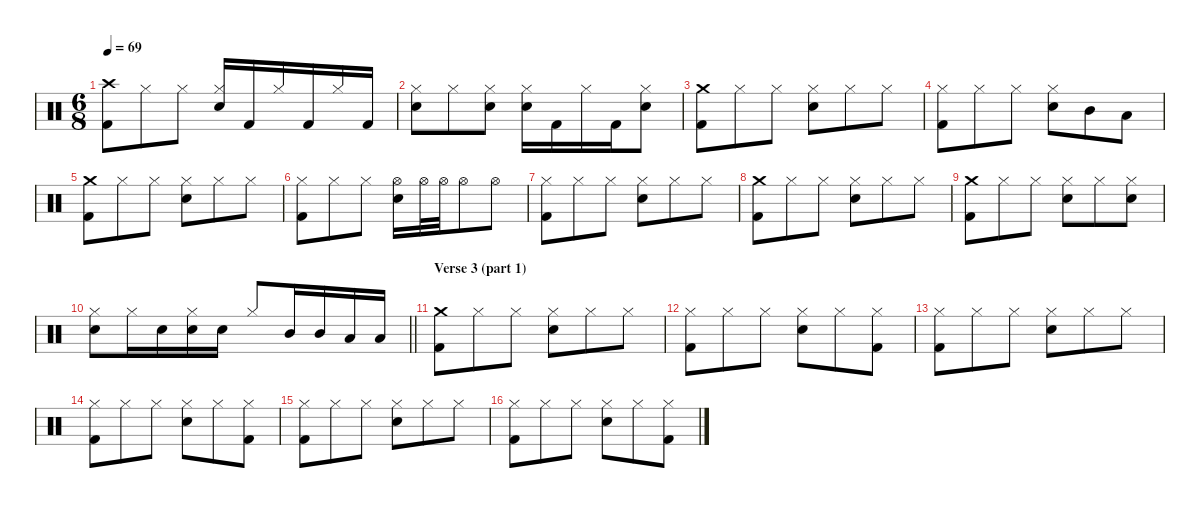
\defaultSystemsLayout 4
\hideDynamics
\bracketExtendMode nobrackets
\singleTrackTrackNamePolicy hidden
\multiTrackTrackNamePolicy hidden
\otherSystemsTrackNameOrientation horizontal
\track ("Drums" "drm.") {instrument percussion}
\staff {score}
\articulation defaults
\ts (6 8)
\tempo 69
\clef neutral
\ks c
("Crash high (hit)" "Kick (hit) 2").8{dy f beam Down} "Hi-Hat (closed)".8{beam Down} "Hi-Hat (closed)".8{beam Down} ("Hi-Hat (closed)" "Snare (hit) 2").16{beam Up} "Kick (hit) 2".16{beam Up} "Hi-Hat (closed)".16{beam Up} "Kick (hit) 2".16{beam Up} "Hi-Hat (closed)".16{beam Up} "Kick (hit) 2".16{beam Up} |
("Hi-Hat (closed)" "Snare (hit) 2").8{beam Down} "Hi-Hat (closed)".8{beam Down} ("Hi-Hat (closed)" "Snare (hit) 2").8{beam Down} ("Hi-Hat (closed)" "Snare (hit) 2").16{beam Down} "Kick (hit) 2".16{beam Down} "Hi-Hat (closed)".16{beam Down} "Kick (hit) 2".16{beam Down} ("Hi-Hat (closed)" "Snare (hit) 2").8{beam Down} |
("Crash medium (hit)" "Kick (hit) 2").8{beam Down} "Hi-Hat (closed)".8{beam Down} "Hi-Hat (closed)".8{beam Down} ("Hi-Hat (closed)" "Snare (hit) 2").8{beam Down} "Hi-Hat (closed)".8{beam Down} "Hi-Hat (closed)".8{beam Down} |
("Hi-Hat (closed)" "Kick (hit) 2").8{beam Down} "Hi-Hat (closed)".8{beam Down} "Hi-Hat (closed)".8{beam Down} ("Hi-Hat (closed)" "Snare (hit) 2").8{beam Down} "Mid Tom (hit)".8{beam Down} "Low Tom (hit)".8{beam Down} |
("Crash medium (hit)" "Kick (hit) 2").8{beam Down} "Hi-Hat (closed)".8{beam Down} "Hi-Hat (closed)".8{beam Down} ("Hi-Hat (closed)" "Snare (hit) 2").8{beam Down} "Hi-Hat (closed)".8{beam Down} "Hi-Hat (closed)".8{beam Down} |
("Hi-Hat (closed)" "Kick (hit) 2").8{beam Down} "Hi-Hat (closed)".8{beam Down} "Hi-Hat (closed)".8{beam Down} ("Hi-Hat (open)" "Snare (hit) 2").16{beam Down} "Hi-Hat (open)".32{beam Down} "Hi-Hat (open)".32{beam Down} "Hi-Hat (open)".8{beam Down} "Hi-Hat (open)".8{beam Down} |
("Hi-Hat (closed)" "Kick (hit) 2").8{beam Down} "Hi-Hat (closed)".8{beam Down} "Hi-Hat (closed)".8{beam Down} ("Hi-Hat (closed)" "Snare (hit) 2").8{beam Down} "Hi-Hat (closed)".8{beam Down} "Hi-Hat (closed)".8{beam Down} |
("Crash medium (hit)" "Kick (hit) 2").8{beam Down} "Hi-Hat (closed)".8{beam Down} "Hi-Hat (closed)".8{beam Down} ("Hi-Hat (closed)" "Snare (hit) 2").8{beam Down} "Hi-Hat (closed)".8{beam Down} "Hi-Hat (closed)".8{beam Down} |
("Crash medium (hit)" "Kick (hit) 2").8{beam Down} "Hi-Hat (closed)".8{beam Down} "Hi-Hat (closed)".8{beam Down} ("Hi-Hat (closed)" "Snare (hit) 2").8{beam Down} "Hi-Hat (closed)".8{beam Down} ("Hi-Hat (closed)" "Snare (hit) 2").8{beam Down} |
\barLineRight lightlight
("Hi-Hat (closed)" "Snare (hit) 2").8{beam Down} "Hi-Hat (closed)".16{beam Down} "Snare (hit) 2".16{beam Down} ("Hi-Hat (closed)" "Snare (hit) 2").16{beam Down} "Snare (hit) 2".16{beam Down} "Hi-Hat (closed)".8{beam Up} "Mid Tom (hit)".16{beam Up} "Mid Tom (hit)".16{beam Up} "Low Tom (hit)".16{beam Up} "Low Tom (hit)".16{beam Up} |
\section ("" "Verse 3 (part 1)")
("Crash medium (hit)" "Kick (hit) 2").8{beam Down} "Hi-Hat (closed)".8{beam Down} "Hi-Hat (closed)".8{beam Down} ("Hi-Hat (closed)" "Snare (hit) 2").8{beam Down} "Hi-Hat (closed)".8{beam Down} "Hi-Hat (closed)".8{beam Down} |
("Hi-Hat (closed)" "Kick (hit) 2").8{beam Down} "Hi-Hat (closed)".8{beam Down} "Hi-Hat (closed)".8{beam Down} ("Hi-Hat (closed)" "Snare (hit) 2").8{beam Down} "Hi-Hat (closed)".8{beam Down} ("Hi-Hat (closed)" "Kick (hit) 2").8{beam Down} |
("Hi-Hat (closed)" "Kick (hit) 2").8{beam Down} "Hi-Hat (closed)".8{beam Down} "Hi-Hat (closed)".8{beam Down} ("Hi-Hat (closed)" "Snare (hit) 2").8{beam Down} "Hi-Hat (closed)".8{beam Down} "Hi-Hat (closed)".8{beam Down} |
("Hi-Hat (closed)" "Kick (hit) 2").8{beam Down} "Hi-Hat (closed)".8{beam Down} "Hi-Hat (closed)".8{beam Down} ("Hi-Hat (closed)" "Snare (hit) 2").8{beam Down} "Hi-Hat (closed)".8{beam Down} ("Hi-Hat (closed)" "Kick (hit) 2").8{beam Down} |
("Hi-Hat (closed)" "Kick (hit) 2").8{beam Down} "Hi-Hat (closed)".8{beam Down} "Hi-Hat (closed)".8{beam Down} ("Hi-Hat (closed)" "Snare (hit) 2").8{beam Down} "Hi-Hat (closed)".8{beam Down} "Hi-Hat (closed)".8{beam Down} |
("Hi-Hat (closed)" "Kick (hit) 2").8{beam Down} "Hi-Hat (closed)".8{beam Down} "Hi-Hat (closed)".8{beam Down} ("Hi-Hat (closed)" "Snare (hit) 2").8{beam Down} "Hi-Hat (closed)".8{beam Down} ("Hi-Hat (closed)" "Kick (hit) 2").8{beam Down}
